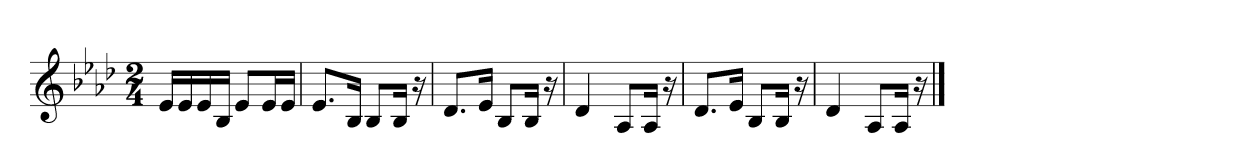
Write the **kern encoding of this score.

**kern
*part1
*staff1
*clefG2
*k[b-e-a-d-]
*M2/4
=1
16e-/LL
16e-/
16e-/
16B-/JJ
8e-/L
16e-/L
16e-/JJ
=2
8.e-/L
16B-/Jk
8B-/L
16B-/Jk
16r
=3
8.d-/L
16e-/Jk
8B-/L
16B-/Jk
16r
=4
4d-/
8A-/L
16A-/Jk
16r
=5
8.d-/L
16e-/Jk
8B-/L
16B-/Jk
16r
=6
4d-/
8A-/L
16A-/Jk
16r
==
*-
